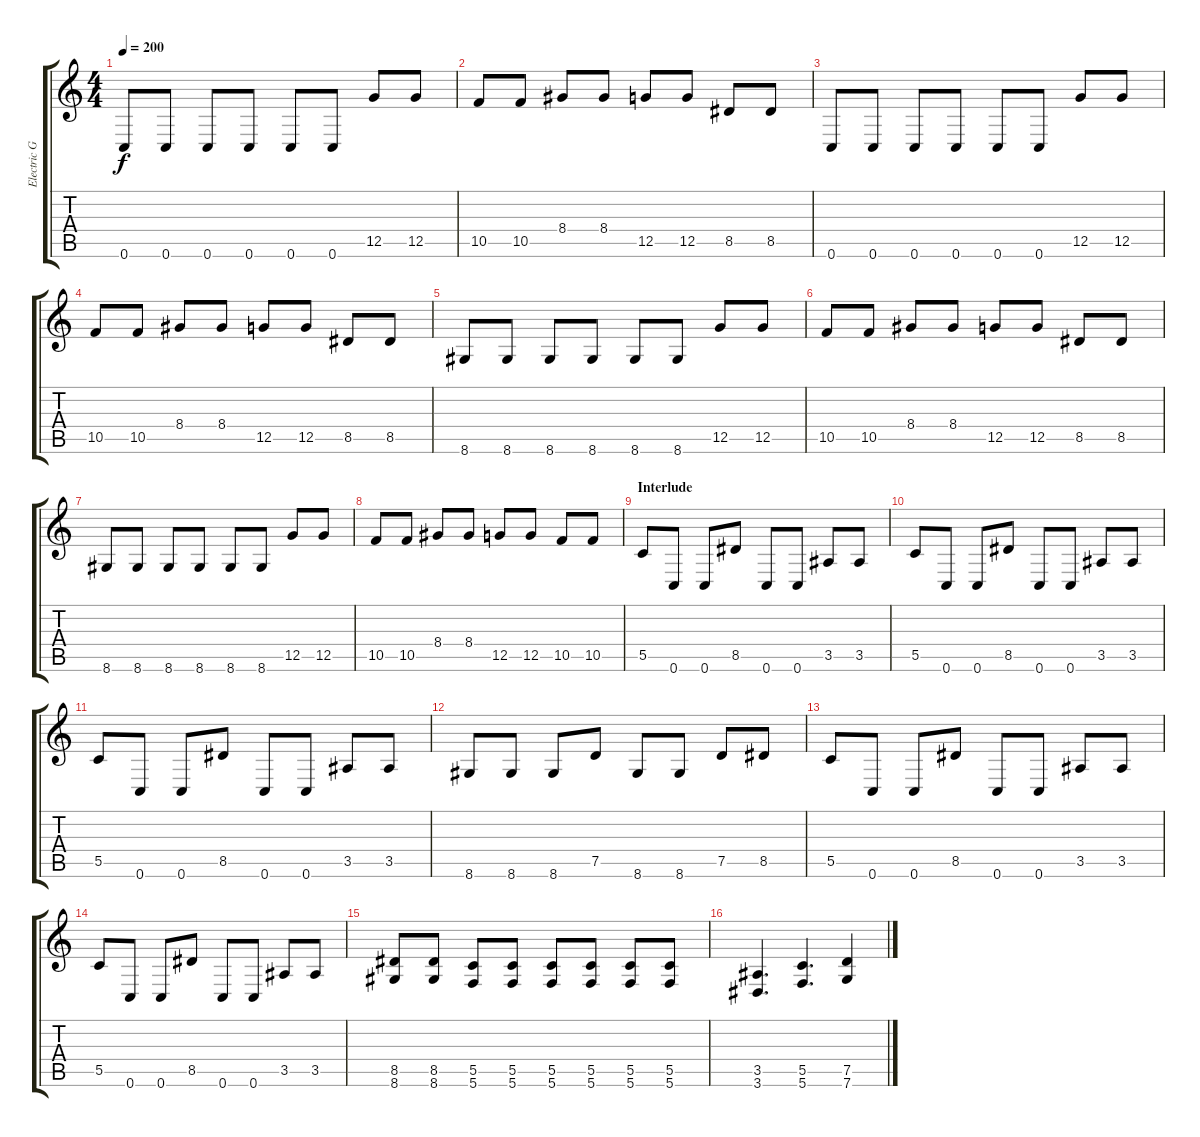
\track ("Electric Guitar 2" "Electric G") {instrument distortionguitar}
\staff {score tabs}
\tuning (D4 A3 F3 C3 G2 C2) {hide}
\ts (4 4)
\tempo 200
\clef g2
\ks c
0.6.8{dy f} 0.6.8 0.6.8 0.6.8 0.6.8 0.6.8 12.5.8 12.5.8 |
10.5.8 10.5.8 8.4.8 8.4.8 12.5.8 12.5.8 8.5.8 8.5.8 |
0.6.8 0.6.8 0.6.8 0.6.8 0.6.8 0.6.8 12.5.8 12.5.8 |
10.5.8 10.5.8 8.4.8 8.4.8 12.5.8 12.5.8 8.5.8 8.5.8 |
8.6.8 8.6.8 8.6.8 8.6.8 8.6.8 8.6.8 12.5.8 12.5.8 |
10.5.8 10.5.8 8.4.8 8.4.8 12.5.8 12.5.8 8.5.8 8.5.8 |
8.6.8 8.6.8 8.6.8 8.6.8 8.6.8 8.6.8 12.5.8 12.5.8 |
10.5.8 10.5.8 8.4.8 8.4.8 12.5.8 12.5.8 10.5.8 10.5.8 |
\section ("" "Interlude")
5.5.8 0.6.8 0.6.8 8.5.8 0.6.8 0.6.8 3.5.8 3.5.8 |
5.5.8 0.6.8 0.6.8 8.5.8 0.6.8 0.6.8 3.5.8 3.5.8 |
5.5.8 0.6.8 0.6.8 8.5.8 0.6.8 0.6.8 3.5.8 3.5.8 |
8.6.8 8.6.8 8.6.8 7.5.8 8.6.8 8.6.8 7.5.8 8.5.8 |
5.5.8 0.6.8 0.6.8 8.5.8 0.6.8 0.6.8 3.5.8 3.5.8 |
5.5.8 0.6.8 0.6.8 8.5.8 0.6.8 0.6.8 3.5.8 3.5.8 |
(8.5 8.6).8 (8.5 8.6).8 (5.5 5.6).8 (5.5 5.6).8 (5.5 5.6).8 (5.5 5.6).8 (5.5 5.6).8 (5.5 5.6).8 |
(3.5 3.6).4{d} (5.5 5.6).4{d} (7.5 7.6).4
